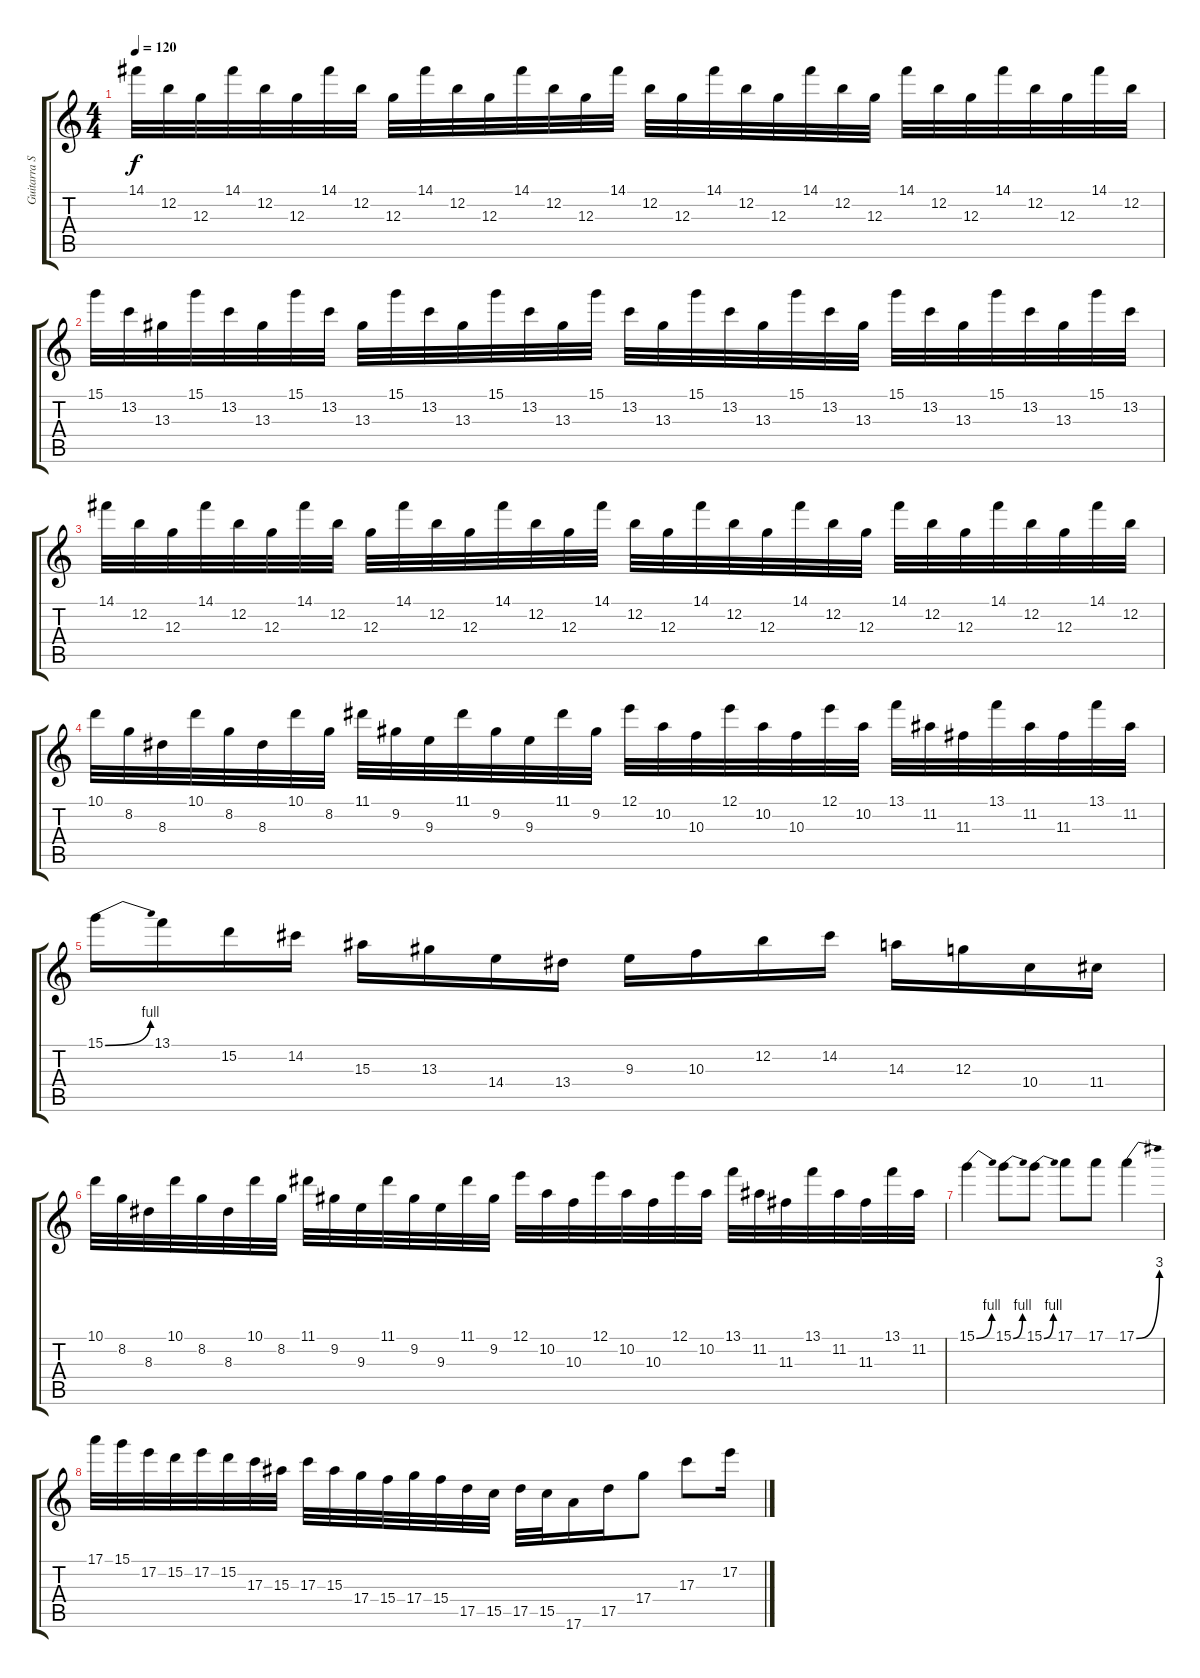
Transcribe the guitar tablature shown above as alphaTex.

\track ("Guitarra Solo" "Guitarra S") {instrument overdrivenguitar}
\staff {score tabs}
\tuning (E4 B3 G3 D3 A2 E2) {hide}
\ts (4 4)
\tempo 120
\clef g2
\ks c
14.1.32{dy f} 12.2.32 12.3.32 14.1.32 12.2.32 12.3.32 14.1.32 12.2.32 12.3.32 14.1.32 12.2.32 12.3.32 14.1.32 12.2.32 12.3.32 14.1.32 12.2.32 12.3.32 14.1.32 12.2.32 12.3.32 14.1.32 12.2.32 12.3.32 14.1.32 12.2.32 12.3.32 14.1.32 12.2.32 12.3.32 14.1.32 12.2.32 |
15.1.32 13.2.32 13.3.32 15.1.32 13.2.32 13.3.32 15.1.32 13.2.32 13.3.32 15.1.32 13.2.32 13.3.32 15.1.32 13.2.32 13.3.32 15.1.32 13.2.32 13.3.32 15.1.32 13.2.32 13.3.32 15.1.32 13.2.32 13.3.32 15.1.32 13.2.32 13.3.32 15.1.32 13.2.32 13.3.32 15.1.32 13.2.32 |
14.1.32 12.2.32 12.3.32 14.1.32 12.2.32 12.3.32 14.1.32 12.2.32 12.3.32 14.1.32 12.2.32 12.3.32 14.1.32 12.2.32 12.3.32 14.1.32 12.2.32 12.3.32 14.1.32 12.2.32 12.3.32 14.1.32 12.2.32 12.3.32 14.1.32 12.2.32 12.3.32 14.1.32 12.2.32 12.3.32 14.1.32 12.2.32 |
10.1.32 8.2.32 8.3.32 10.1.32 8.2.32 8.3.32 10.1.32 8.2.32 11.1.32 9.2.32 9.3.32 11.1.32 9.2.32 9.3.32 11.1.32 9.2.32 12.1.32 10.2.32 10.3.32 12.1.32 10.2.32 10.3.32 12.1.32 10.2.32 13.1.32 11.2.32 11.3.32 13.1.32 11.2.32 11.3.32 13.1.32 11.2.32 |
15.1{be (bend 0 0 60 4)}.16 13.1.16 15.2.16 14.2.16 15.3.16 13.3.16 14.4.16 13.4.16 9.3.16 10.3.16 12.2.16 14.2.16 14.3.16 12.3.16 10.4.16 11.4.16 |
10.1.32 8.2.32 8.3.32 10.1.32 8.2.32 8.3.32 10.1.32 8.2.32 11.1.32 9.2.32 9.3.32 11.1.32 9.2.32 9.3.32 11.1.32 9.2.32 12.1.32 10.2.32 10.3.32 12.1.32 10.2.32 10.3.32 12.1.32 10.2.32 13.1.32 11.2.32 11.3.32 13.1.32 11.2.32 11.3.32 13.1.32 11.2.32 |
15.1{be (bend 0 0 60 4)}.4 15.1{be (bend 0 0 60 4)}.8 15.1{be (bend 0 0 60 4)}.8 17.1.8 17.1.8 17.1{be (bend 0 0 60 12)}.4 |
17.1.32 15.1.32 17.2.32 15.2.32 17.2.32 15.2.32 17.3.32 15.3.32 17.3.32 15.3.32 17.4.32 15.4.32 17.4.32 15.4.32 17.5.32 15.5.32 17.5.32 15.5.32 17.6.16 17.5.16 17.4.8 17.3.8 17.2.16
